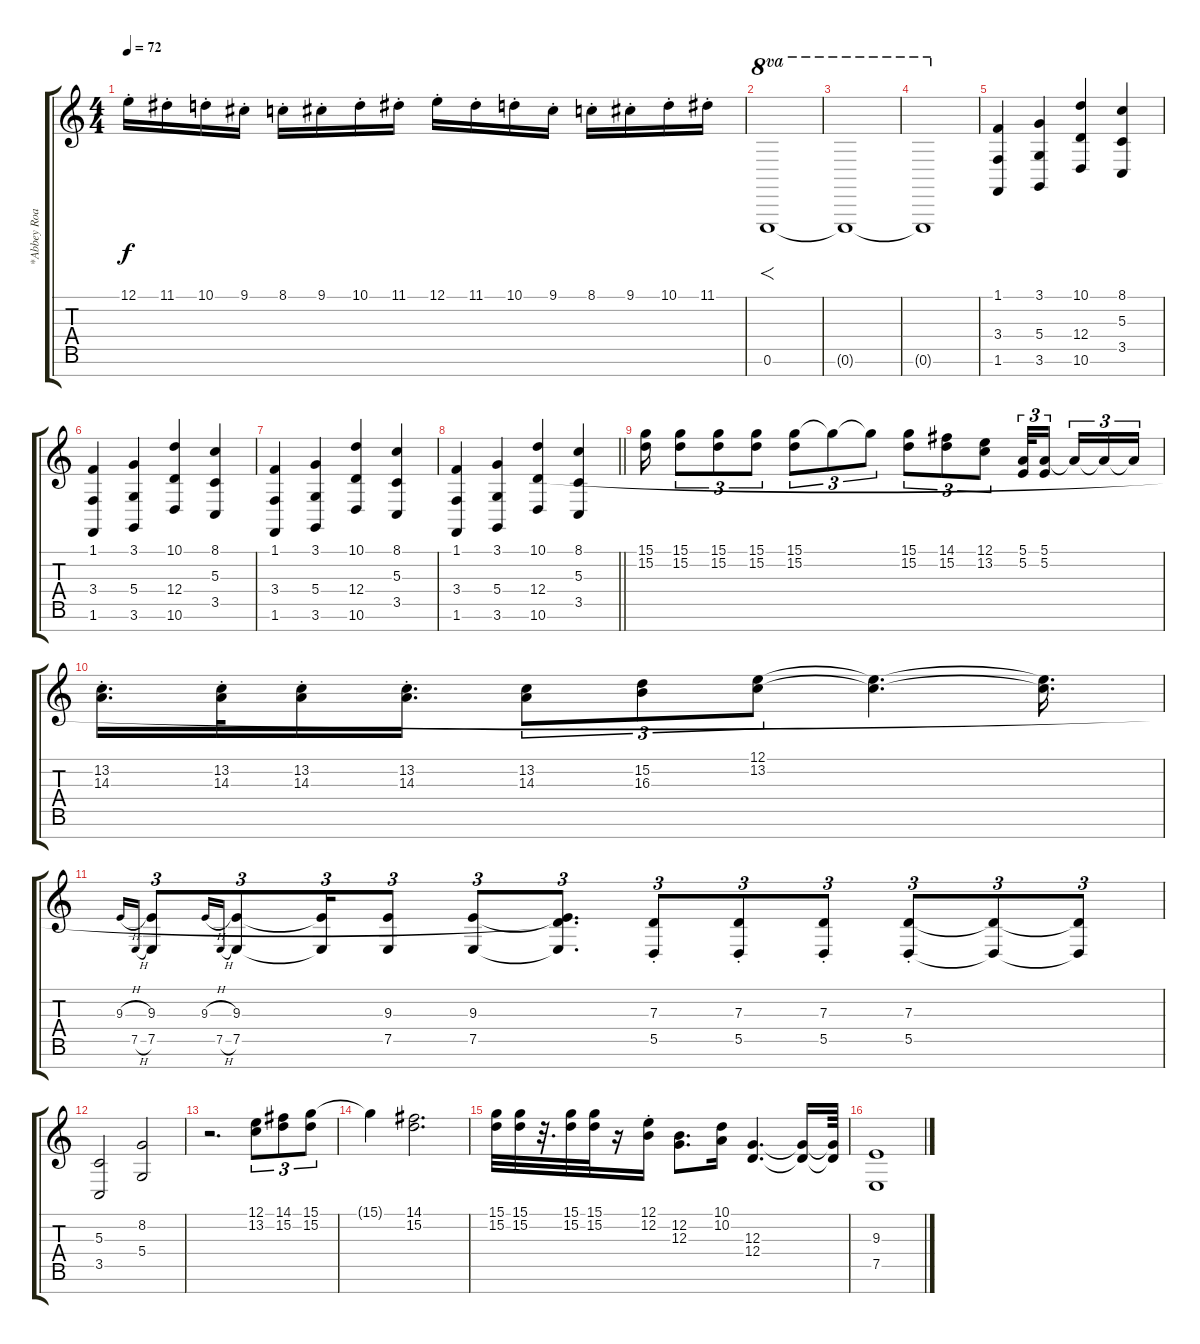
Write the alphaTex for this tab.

\track ("*Abbey Road Orchestra* Brass II" "*Abbey Roa") {instrument trombone}
\staff {score tabs}
\tuning (E4 B3 G3 D3 A2 E2 B1) {hide}
\ts (4 4)
\tempo 72
\clef g2
\ks c
12.1{st}.16{dy f} 11.1{st}.16 10.1{st}.16 9.1{st}.16 8.1{st}.16 9.1{st}.16 10.1{st}.16 11.1{st}.16 12.1{st}.16 11.1{st}.16 10.1{st}.16 9.1{st}.16 8.1{st}.16 9.1{st}.16 10.1{st}.16 11.1{st}.16 |
0.6.1{f ot 8va} |
0.6{t}.1{ot 8va} |
0.6{t}.1{ot 8va} |
(1.1 3.4 1.6).4{volume 0} (3.1 5.4 3.6).4{volume 16} (10.1 12.4 10.6).4 (8.1 5.3 3.5).4 |
(1.1 3.4 1.6).4 (3.1 5.4 3.6).4 (10.1 12.4 10.6).4 (8.1 5.3 3.5).4 |
(1.1 3.4 1.6).4 (3.1 5.4 3.6).4 (10.1 12.4 10.6).4 (8.1 5.3 3.5).4 |
\barLineRight lightlight
(1.1 3.4 1.6).4 (3.1 5.4 3.6).4 (10.1 12.4 10.6).4 (8.1 5.3 3.5).4 |
(15.1 15.2).16{volume 16 instrument brasssection} (15.1 15.2).8{tu (3 2)} (15.1 15.2).8{tu (3 2)} (15.1 15.2).8{tu (3 2)} (15.1 15.2).8{tu (3 2)} 15.1{t}.8{tu (3 2)} 15.1{t}.8{tu (3 2)} (15.1 15.2).8{tu (3 2)} (14.1 15.2).8{tu (3 2)} (12.1 13.2).8{tu (3 2)} (5.1 5.2).32{tu (3 2)} (5.1 5.2).16{tu (3 2) beam splitsecondary} 5.1{t}.16{tu (3 2)} 5.1{t}.16{tu (3 2)} 5.1{t}.16{tu (3 2)} |
(13.2{st} 14.3{st}).16{d} (13.2{st} 14.3{st}).32 (13.2{st} 14.3{st}).16 (13.2{st} 14.3{st}).16{d} (13.2 14.3).8{tu (3 2)} (15.2 16.3).8{tu (3 2)} (12.1 13.2).8{tu (3 2)} (12.1{t} 13.2{t}).4{d} (12.1{t} 13.2{t}).16{d} |
9.3{h}.16{gr onbeat} 7.5{h}.16{gr onbeat} (9.3 7.5).8{tu (3 2)} 9.3{h}.16{gr onbeat} 7.5{h}.16{gr onbeat} (9.3 7.5).8{tu (3 2)} (9.3{t} 7.5{t}).16{tu (3 2)} (9.3 7.5).8{tu (3 2)} (9.3 7.5).8{tu (3 2)} (9.3{t} 12.4{t} 7.5{t}).8{d tu (3 2)} (7.3{st} 5.5{st}).8{tu (3 2)} (7.3{st} 5.5{st}).8{tu (3 2)} (7.3{st} 5.5{st}).8{tu (3 2)} (7.3{st} 5.5{st}).8{tu (3 2)} (7.3{t} 5.5{t}).8{tu (3 2)} (7.3{t} 5.5{t}).8{tu (3 2)} |
(5.3 3.5).2 (8.2 5.4).2 |
r.2{d} (12.1 13.2).8{tu (3 2)} (14.1 15.2).8{tu (3 2)} (15.1 15.2).8{tu (3 2)} |
15.1{t}.4 (14.1 15.2).2{d} |
(15.1 15.2).32 (15.1 15.2).32 r.32{d} (15.1 15.2).32 (15.1 15.2).32 r.16 (12.1{st} 12.2{st}).16 (12.2 12.3).8{d} (10.1 10.2).16 (12.3 12.4).4{d} (12.3{t} 12.4{t}).16 (12.3{t} 12.4{t}).64 |
(9.3 7.5).1
